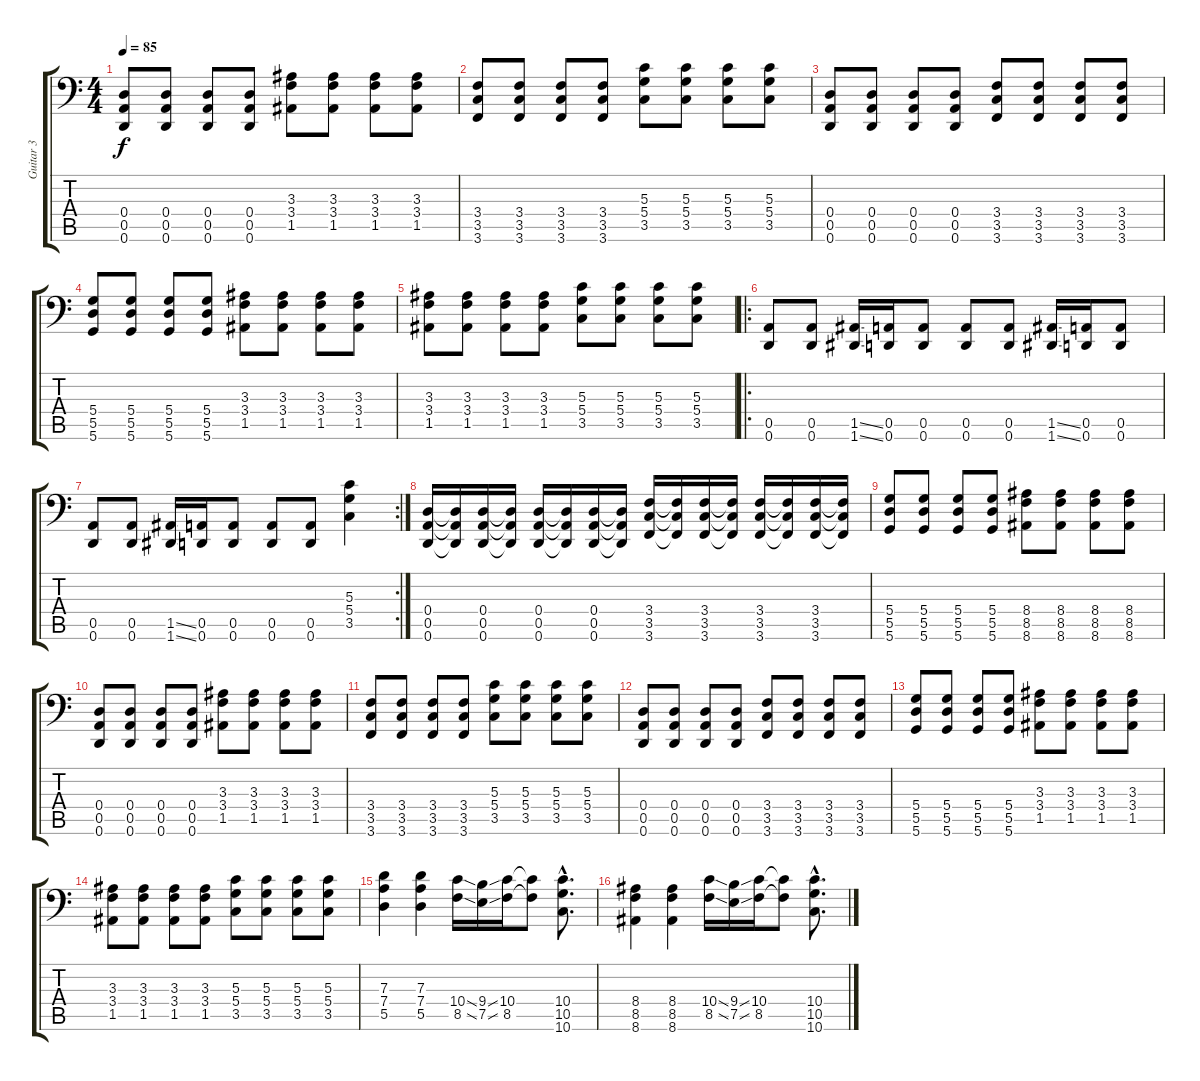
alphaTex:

\track ("Guitar 3" "Guitar 3") {instrument distortionguitar}
\staff {score tabs}
\tuning (E3 B2 G2 D2 A1 D1) {hide}
\ts (4 4)
\tempo 85
\clef f4
\ks c
(0.4 0.5 0.6).8{dy f} (0.4 0.5 0.6).8 (0.4 0.5 0.6).8 (0.4 0.5 0.6).8 (3.3 3.4 1.5).8 (3.3 3.4 1.5).8 (3.3 3.4 1.5).8 (3.3 3.4 1.5).8 |
(3.4 3.5 3.6).8 (3.4 3.5 3.6).8 (3.4 3.5 3.6).8 (3.4 3.5 3.6).8 (5.3 5.4 3.5).8 (5.3 5.4 3.5).8 (5.3 5.4 3.5).8 (5.3 5.4 3.5).8 |
(0.4 0.5 0.6).8 (0.4 0.5 0.6).8 (0.4 0.5 0.6).8 (0.4 0.5 0.6).8 (3.4 3.5 3.6).8 (3.4 3.5 3.6).8 (3.4 3.5 3.6).8 (3.4 3.5 3.6).8 |
(5.4 5.5 5.6).8 (5.4 5.5 5.6).8 (5.4 5.5 5.6).8 (5.4 5.5 5.6).8 (3.3 3.4 1.5).8 (3.3 3.4 1.5).8 (3.3 3.4 1.5).8 (3.3 3.4 1.5).8 |
(3.3 3.4 1.5).8 (3.3 3.4 1.5).8 (3.3 3.4 1.5).8 (3.3 3.4 1.5).8 (5.3 5.4 3.5).8 (5.3 5.4 3.5).8 (5.3 5.4 3.5).8 (5.3 5.4 3.5).8 |
\ro
(0.5 0.6).8 (0.5 0.6).8 (1.5{ss} 1.6{ss}).16 (0.5 0.6).16 (0.5 0.6).8 (0.5 0.6).8 (0.5 0.6).8 (1.5{ss} 1.6{ss}).16 (0.5 0.6).16 (0.5 0.6).8 |
\rc 2
(0.5 0.6).8 (0.5 0.6).8 (1.5{ss} 1.6{ss}).16 (0.5 0.6).16 (0.5 0.6).8 (0.5 0.6).8 (0.5 0.6).8 (5.3 5.4 3.5).4 |
(0.4 0.5 0.6).16 (0.4{t} 0.5{t} 0.6{t}).16 (0.4 0.5 0.6).16 (0.4{t} 0.5{t} 0.6{t}).16 (0.4 0.5 0.6).16 (0.4{t} 0.5{t} 0.6{t}).16 (0.4 0.5 0.6).16 (0.4{t} 0.5{t} 0.6{t}).16 (3.4 3.5 3.6).16 (3.4{t} 3.5{t} 3.6{t}).16 (3.4 3.5 3.6).16 (3.4{t} 3.5{t} 3.6{t}).16 (3.4 3.5 3.6).16 (3.4{t} 3.5{t} 3.6{t}).16 (3.4 3.5 3.6).16 (3.4{t} 3.5{t} 3.6{t}).16 |
(5.4 5.5 5.6).8 (5.4 5.5 5.6).8 (5.4 5.5 5.6).8 (5.4 5.5 5.6).8 (8.4 8.5 8.6).8 (8.4 8.5 8.6).8 (8.4 8.5 8.6).8 (8.4 8.5 8.6).8 |
(0.4 0.5 0.6).8 (0.4 0.5 0.6).8 (0.4 0.5 0.6).8 (0.4 0.5 0.6).8 (3.3 3.4 1.5).8 (3.3 3.4 1.5).8 (3.3 3.4 1.5).8 (3.3 3.4 1.5).8 |
(3.4 3.5 3.6).8 (3.4 3.5 3.6).8 (3.4 3.5 3.6).8 (3.4 3.5 3.6).8 (5.3 5.4 3.5).8 (5.3 5.4 3.5).8 (5.3 5.4 3.5).8 (5.3 5.4 3.5).8 |
(0.4 0.5 0.6).8 (0.4 0.5 0.6).8 (0.4 0.5 0.6).8 (0.4 0.5 0.6).8 (3.4 3.5 3.6).8 (3.4 3.5 3.6).8 (3.4 3.5 3.6).8 (3.4 3.5 3.6).8 |
(5.4 5.5 5.6).8 (5.4 5.5 5.6).8 (5.4 5.5 5.6).8 (5.4 5.5 5.6).8 (3.3 3.4 1.5).8 (3.3 3.4 1.5).8 (3.3 3.4 1.5).8 (3.3 3.4 1.5).8 |
(3.3 3.4 1.5).8 (3.3 3.4 1.5).8 (3.3 3.4 1.5).8 (3.3 3.4 1.5).8 (5.3 5.4 3.5).8 (5.3 5.4 3.5).8 (5.3 5.4 3.5).8 (5.3 5.4 3.5).8 |
(7.3 7.4 5.5).4 (7.3 7.4 5.5).4 (10.4{ss} 8.5{ss}).16 (9.4{ss} 7.5{ss}).16 (10.4 8.5).16 (10.4{t} 8.5{t}).8 (10.4{hac} 10.5{hac} 10.6{hac}).8{d} |
(8.4 8.5 8.6).4 (8.4 8.5 8.6).4 (10.4{ss} 8.5{ss}).16 (9.4{ss} 7.5{ss}).16 (10.4 8.5).16 (10.4{t} 8.5{t}).8 (10.4{hac} 10.5{hac} 10.6{hac}).8{d}
